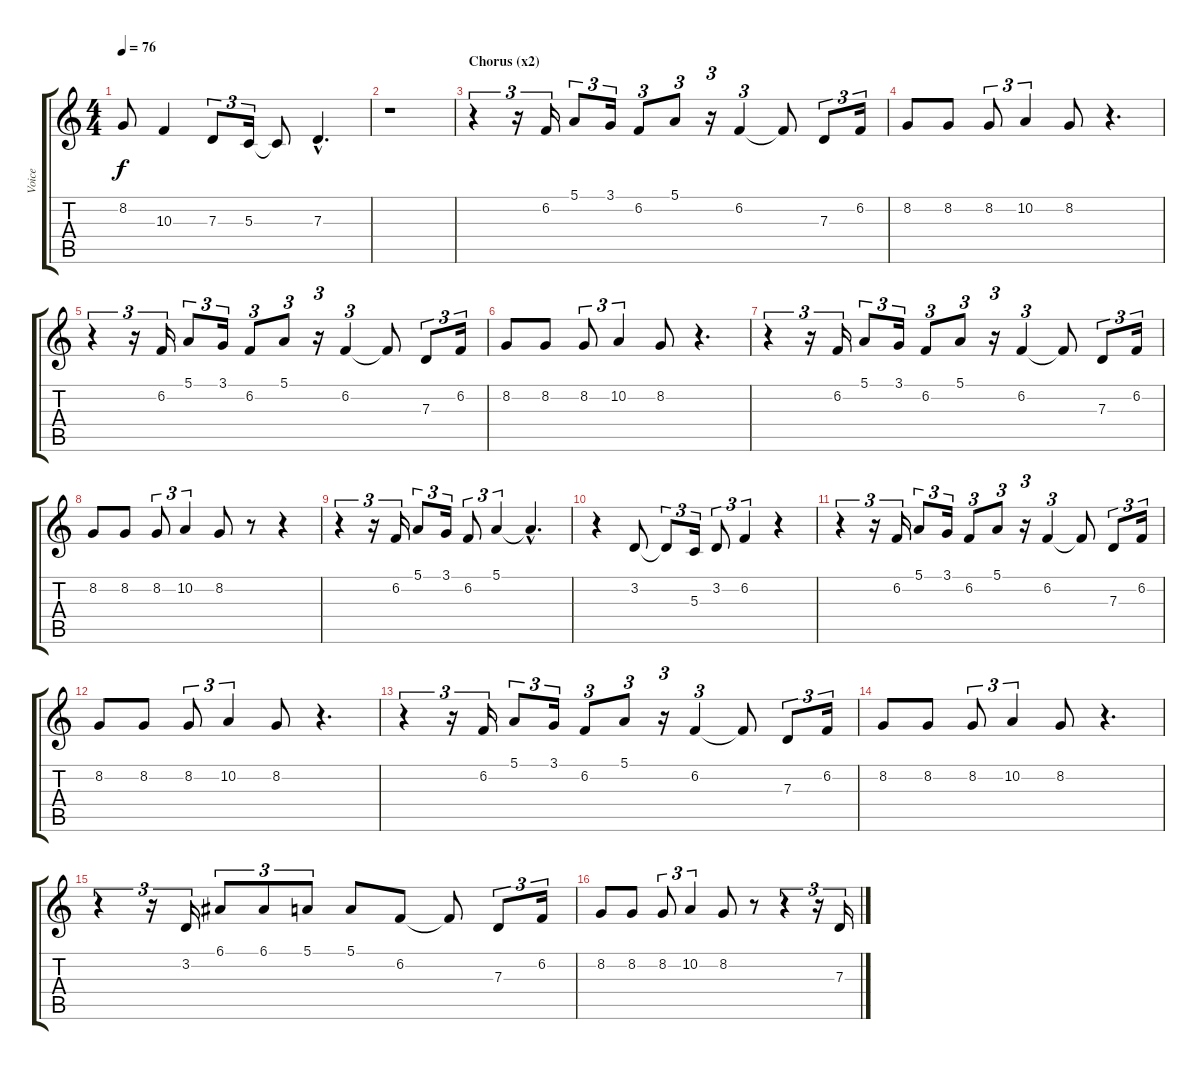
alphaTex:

\track ("Voice" "Voice") {instrument flute}
\staff {score tabs}
\tuning (E4 B3 G3 D3 A2 E2) {hide}
\ts (4 4)
\tempo 76
\clef g2
\ks c
8.2.8{dy f} 10.3.4 7.3.8{tu (3 2)} 5.3.16{tu (3 2)} 5.3{t}.8 7.3{hac}.4{d} |
r.1 |
\section ("" "Chorus (x2)")
r.4{tu (3 2)} r.16{tu (3 2)} 6.2.16{tu (3 2)} 5.1.8{tu (3 2)} 3.1.16{tu (3 2)} 6.2.8{tu (3 2)} 5.1.8{tu (3 2)} r.16{tu (3 2)} 6.2.4{tu (3 2)} 6.2{t}.8 7.3.8{tu (3 2)} 6.2.16{tu (3 2)} |
8.2.8 8.2.8 8.2.8{tu (3 2)} 10.2.4{tu (3 2)} 8.2.8 r.4{d} |
r.4{tu (3 2)} r.16{tu (3 2)} 6.2.16{tu (3 2)} 5.1.8{tu (3 2)} 3.1.16{tu (3 2)} 6.2.8{tu (3 2)} 5.1.8{tu (3 2)} r.16{tu (3 2)} 6.2.4{tu (3 2)} 6.2{t}.8 7.3.8{tu (3 2)} 6.2.16{tu (3 2)} |
8.2.8 8.2.8 8.2.8{tu (3 2)} 10.2.4{tu (3 2)} 8.2.8 r.4{d} |
r.4{tu (3 2)} r.16{tu (3 2)} 6.2.16{tu (3 2)} 5.1.8{tu (3 2)} 3.1.16{tu (3 2)} 6.2.8{tu (3 2)} 5.1.8{tu (3 2)} r.16{tu (3 2)} 6.2.4{tu (3 2)} 6.2{t}.8 7.3.8{tu (3 2)} 6.2.16{tu (3 2)} |
8.2.8 8.2.8 8.2.8{tu (3 2)} 10.2.4{tu (3 2)} 8.2.8 r.8 r.4 |
r.4{tu (3 2)} r.16{tu (3 2)} 6.2.16{tu (3 2)} 5.1.8{tu (3 2)} 3.1.16{tu (3 2)} 6.2.8{tu (3 2)} 5.1.4{tu (3 2) volume 7} 5.1{hac t}.4{d} |
r.4 3.2.8 3.2{t}.8{tu (3 2)} 5.3.16{tu (3 2)} 3.2.8{tu (3 2)} 6.2.4{tu (3 2)} r.4 |
r.4{tu (3 2)} r.16{tu (3 2)} 6.2.16{tu (3 2)} 5.1.8{tu (3 2)} 3.1.16{tu (3 2)} 6.2.8{tu (3 2)} 5.1.8{tu (3 2)} r.16{tu (3 2)} 6.2.4{tu (3 2)} 6.2{t}.8 7.3.8{tu (3 2)} 6.2.16{tu (3 2)} |
8.2.8 8.2.8 8.2.8{tu (3 2)} 10.2.4{tu (3 2)} 8.2.8 r.4{d} |
r.4{tu (3 2)} r.16{tu (3 2)} 6.2.16{tu (3 2)} 5.1.8{tu (3 2)} 3.1.16{tu (3 2)} 6.2.8{tu (3 2)} 5.1.8{tu (3 2)} r.16{tu (3 2)} 6.2.4{tu (3 2)} 6.2{t}.8 7.3.8{tu (3 2)} 6.2.16{tu (3 2)} |
8.2.8 8.2.8 8.2.8{tu (3 2)} 10.2.4{tu (3 2)} 8.2.8 r.4{d} |
r.4{tu (3 2)} r.16{tu (3 2)} 3.2.16{tu (3 2)} 6.1.8{tu (3 2)} 6.1.8{tu (3 2)} 5.1.8{tu (3 2)} 5.1.8 6.2.8 6.2{t}.8 7.3.8{tu (3 2)} 6.2.16{tu (3 2)} |
8.2.8 8.2.8 8.2.8{tu (3 2)} 10.2.4{tu (3 2)} 8.2.8 r.8 r.4{tu (3 2)} r.16{tu (3 2)} 7.3.16{tu (3 2)}
